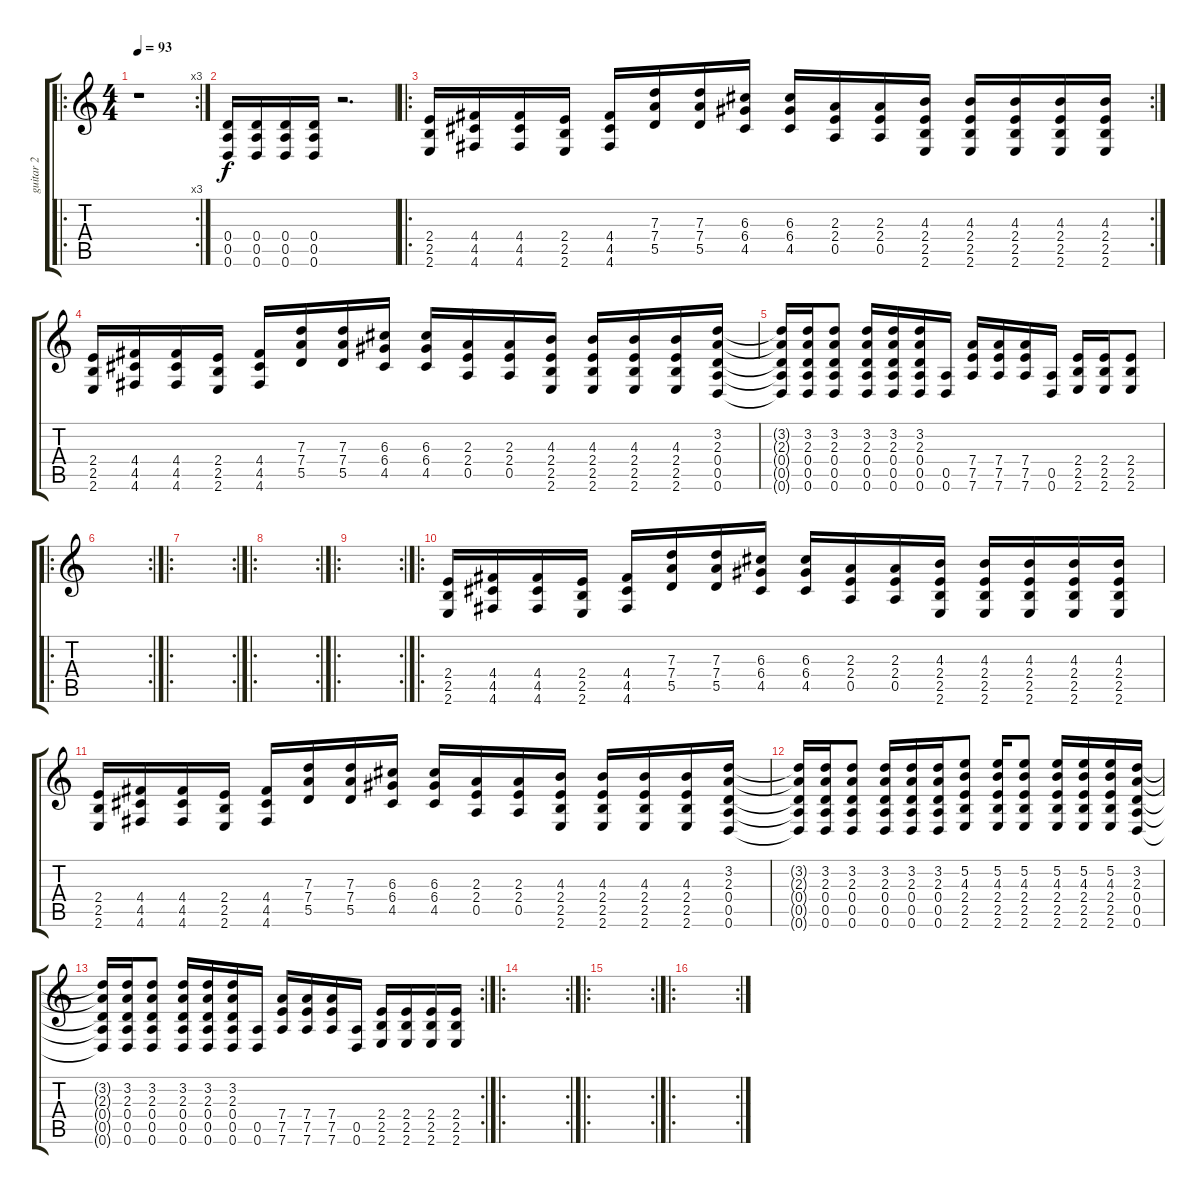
\track ("guitar 2" "guitar 2") {instrument distortionguitar}
\staff {score tabs}
\tuning (E4 B3 G3 D3 A2 D2) {hide}
\ro
\rc 3
\ts (4 4)
\tempo 93
\clef g2
\ks c
r.1{dy f instrument distortionguitar} |
(0.4 0.5 0.6).16 (0.4 0.5 0.6).16 (0.4 0.5 0.6).16 (0.4 0.5 0.6).16 r.2{d} |
\ro
\rc 2
(2.4 2.5 2.6).16 (4.4 4.5 4.6).16 (4.4 4.5 4.6).16 (2.4 2.5 2.6).16 (4.4 4.5 4.6).16 (7.3 7.4 5.5).16 (7.3 7.4 5.5).16 (6.3 6.4 4.5).16 (6.3 6.4 4.5).16 (2.3 2.4 0.5).16 (2.3 2.4 0.5).16 (4.3 2.4 2.5 2.6).16 (4.3 2.4 2.5 2.6).16 (4.3 2.4 2.5 2.6).16 (4.3 2.4 2.5 2.6).16 (4.3 2.4 2.5 2.6).16 |
(2.4 2.5 2.6).16 (4.4 4.5 4.6).16 (4.4 4.5 4.6).16 (2.4 2.5 2.6).16 (4.4 4.5 4.6).16 (7.3 7.4 5.5).16 (7.3 7.4 5.5).16 (6.3 6.4 4.5).16 (6.3 6.4 4.5).16 (2.3 2.4 0.5).16 (2.3 2.4 0.5).16 (4.3 2.4 2.5 2.6).16 (4.3 2.4 2.5 2.6).16 (4.3 2.4 2.5 2.6).16 (4.3 2.4 2.5 2.6).16 (3.2 2.3 0.4 0.5 0.6).16 |
(3.2{t} 2.3{t} 0.4{t} 0.5{t} 0.6{t}).16 (3.2 2.3 0.4 0.5 0.6).16 (3.2 2.3 0.4 0.5 0.6).8 (3.2 2.3 0.4 0.5 0.6).16 (3.2 2.3 0.4 0.5 0.6).16 (3.2 2.3 0.4 0.5 0.6).16 (0.5 0.6).16 (7.4 7.5 7.6).16 (7.4 7.5 7.6).16 (7.4 7.5 7.6).16 (0.5 0.6).16 (2.4 2.5 2.6).16 (2.4 2.5 2.6).16 (2.4 2.5 2.6).8 |
\ro
\rc 2
|
\ro
\rc 2
|
\ro
\rc 2
|
\ro
\rc 2
|
\ro
(2.4 2.5 2.6).16 (4.4 4.5 4.6).16 (4.4 4.5 4.6).16 (2.4 2.5 2.6).16 (4.4 4.5 4.6).16 (7.3 7.4 5.5).16 (7.3 7.4 5.5).16 (6.3 6.4 4.5).16 (6.3 6.4 4.5).16 (2.3 2.4 0.5).16 (2.3 2.4 0.5).16 (4.3 2.4 2.5 2.6).16 (4.3 2.4 2.5 2.6).16 (4.3 2.4 2.5 2.6).16 (4.3 2.4 2.5 2.6).16 (4.3 2.4 2.5 2.6).16 |
(2.4 2.5 2.6).16 (4.4 4.5 4.6).16 (4.4 4.5 4.6).16 (2.4 2.5 2.6).16 (4.4 4.5 4.6).16 (7.3 7.4 5.5).16 (7.3 7.4 5.5).16 (6.3 6.4 4.5).16 (6.3 6.4 4.5).16 (2.3 2.4 0.5).16 (2.3 2.4 0.5).16 (4.3 2.4 2.5 2.6).16 (4.3 2.4 2.5 2.6).16 (4.3 2.4 2.5 2.6).16 (4.3 2.4 2.5 2.6).16 (3.2 2.3 0.4 0.5 0.6).16 |
(3.2{t} 2.3{t} 0.4{t} 0.5{t} 0.6{t}).16 (3.2 2.3 0.4 0.5 0.6).16 (3.2 2.3 0.4 0.5 0.6).8 (3.2 2.3 0.4 0.5 0.6).16 (3.2 2.3 0.4 0.5 0.6).16 (3.2 2.3 0.4 0.5 0.6).16 (5.2 4.3 2.4 2.5 2.6).8 (5.2 4.3 2.4 2.5 2.6).16 (5.2 4.3 2.4 2.5 2.6).8 (5.2 4.3 2.4 2.5 2.6).16 (5.2 4.3 2.4 2.5 2.6).16 (5.2 4.3 2.4 2.5 2.6).16 (3.2 2.3 0.4 0.5 0.6).16 |
\rc 2
(3.2{t} 2.3{t} 0.4{t} 0.5{t} 0.6{t}).16 (3.2 2.3 0.4 0.5 0.6).16 (3.2 2.3 0.4 0.5 0.6).8 (3.2 2.3 0.4 0.5 0.6).16 (3.2 2.3 0.4 0.5 0.6).16 (3.2 2.3 0.4 0.5 0.6).16 (0.5 0.6).16 (7.4 7.5 7.6).16 (7.4 7.5 7.6).16 (7.4 7.5 7.6).16 (0.5 0.6).16 (2.4 2.5 2.6).16 (2.4 2.5 2.6).16 (2.4 2.5 2.6).16 (2.4 2.5 2.6).16 |
\ro
\rc 2
|
\ro
\rc 2
|
\ro
\rc 2
